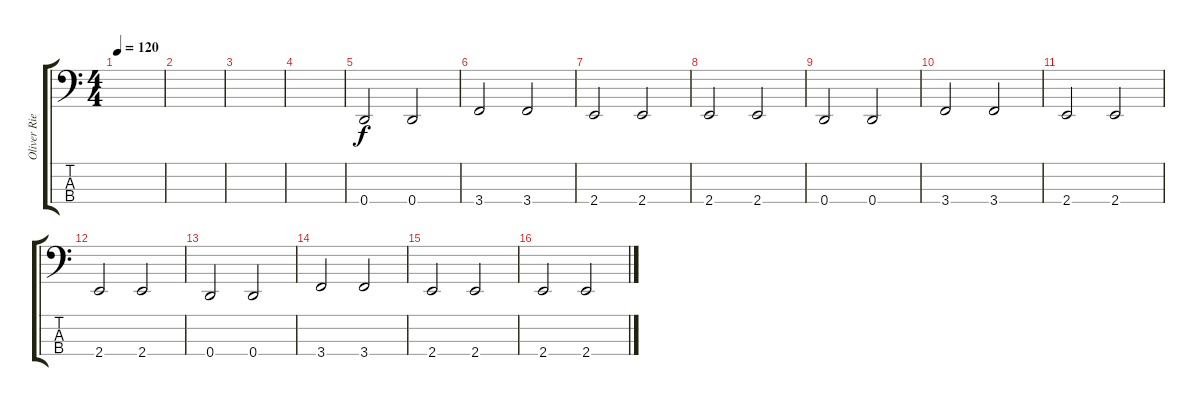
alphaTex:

\track ("Oliver Riedel (Bass)" "Oliver Rie") {instrument acousticbass}
\staff {score tabs}
\tuning (G2 D2 A1 D1) {hide}
\ts (4 4)
\tempo 120
\clef f4
\ks c
|
|
|
|
0.4.2 0.4.2 |
3.4.2 3.4.2 |
2.4.2 2.4.2 |
2.4.2 2.4.2 |
0.4.2 0.4.2 |
3.4.2 3.4.2 |
2.4.2 2.4.2 |
2.4.2 2.4.2 |
0.4.2 0.4.2 |
3.4.2 3.4.2 |
2.4.2 2.4.2 |
2.4.2 2.4.2
